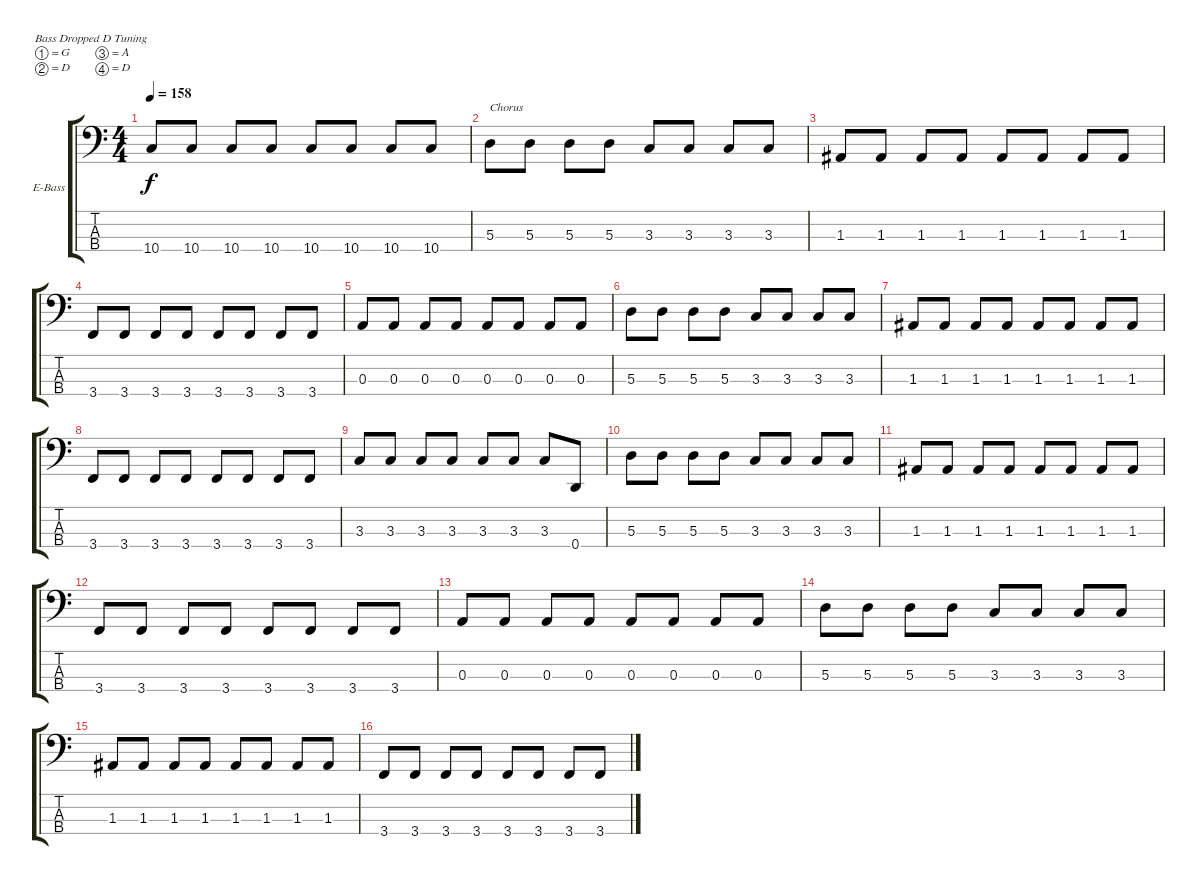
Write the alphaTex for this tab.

\bracketExtendMode groupsimilarinstruments
\firstSystemTrackNameOrientation horizontal
\otherSystemsTrackNameOrientation horizontal
\track ("Bass" "E-Bass") {instrument electricbassfinger}
\staff {score tabs}
\tuning (G2 D2 A1 D1)
\ts (4 4)
\tempo 158
\clef f4
\ks c
10.4.8{dy f} 10.4.8 10.4.8 10.4.8 10.4.8 10.4.8 10.4.8 10.4.8 |
5.3.8{txt "Chorus"} 5.3.8 5.3.8 5.3.8 3.3.8 3.3.8 3.3.8 3.3.8 |
1.3.8 1.3.8 1.3.8 1.3.8 1.3.8 1.3.8 1.3.8 1.3.8 |
3.4.8 3.4.8 3.4.8 3.4.8 3.4.8 3.4.8 3.4.8 3.4.8 |
0.3.8 0.3.8 0.3.8 0.3.8 0.3.8 0.3.8 0.3.8 0.3.8 |
5.3.8 5.3.8 5.3.8 5.3.8 3.3.8 3.3.8 3.3.8 3.3.8 |
1.3.8 1.3.8 1.3.8 1.3.8 1.3.8 1.3.8 1.3.8 1.3.8 |
3.4.8 3.4.8 3.4.8 3.4.8 3.4.8 3.4.8 3.4.8 3.4.8 |
3.3.8 3.3.8 3.3.8 3.3.8 3.3.8 3.3.8 3.3.8 0.4.8 |
5.3.8 5.3.8 5.3.8 5.3.8 3.3.8 3.3.8 3.3.8 3.3.8 |
1.3.8 1.3.8 1.3.8 1.3.8 1.3.8 1.3.8 1.3.8 1.3.8 |
3.4.8 3.4.8 3.4.8 3.4.8 3.4.8 3.4.8 3.4.8 3.4.8 |
0.3.8 0.3.8 0.3.8 0.3.8 0.3.8 0.3.8 0.3.8 0.3.8 |
5.3.8 5.3.8 5.3.8 5.3.8 3.3.8 3.3.8 3.3.8 3.3.8 |
1.3.8 1.3.8 1.3.8 1.3.8 1.3.8 1.3.8 1.3.8 1.3.8 |
3.4.8 3.4.8 3.4.8 3.4.8 3.4.8 3.4.8 3.4.8 3.4.8
